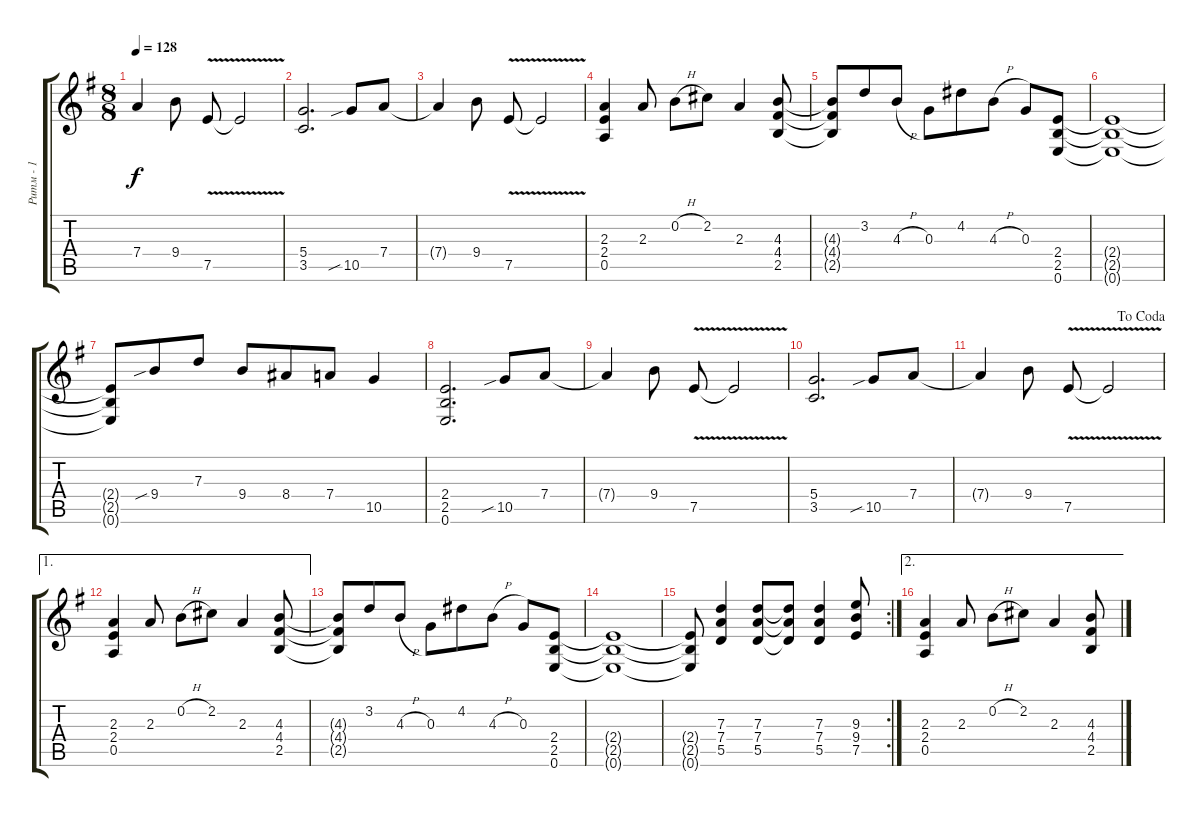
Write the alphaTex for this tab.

\track ("Ритм - 1" "Ритм - 1") {instrument distortionguitar}
\staff {score tabs}
\tuning (E4 B3 G3 D3 A2 E2) {hide}
\ts (8 8)
\tempo 128
\clef g2
\ks g
7.4{t}.4{dy f} 9.4.8 7.5{v}.8 7.5{v t}.2 |
(5.4 3.5).2{d} 10.5{sib}.8 7.4.8 |
7.4{t}.4 9.4.8 7.5{v}.8 7.5{v t}.2 |
(2.3 2.4 0.5).4 2.3.8 0.2{h}.8 2.2.8 2.3.4 (4.3 4.4 2.5).8 |
(4.3{t} 4.4{t} 2.5{t}).8 3.2.8 4.3{h}.8 0.3.8 4.2.8 4.3{h}.8 0.3.8 (2.4 2.5 0.6).8 |
(2.4{t} 2.5{t} 0.6{t}).1 |
(2.4{t} 2.5{t} 0.6{t}).8 9.4{sib}.8 7.3.8 9.4.8 8.4.8 7.4.8 10.5.4 |
(2.4 2.5 0.6).2{d} 10.5{sib}.8 7.4.8 |
7.4{t}.4 9.4.8 7.5{v}.8 7.5{v t}.2 |
(5.4 3.5).2{d} 10.5{sib}.8 7.4.8 |
\jump dacoda
7.4{t}.4 9.4.8 7.5{v}.8 7.5{v t}.2 |
\ae 1
(2.3 2.4 0.5).4 2.3.8 0.2{h}.8 2.2.8 2.3.4 (4.3 4.4 2.5).8 |
(4.3{t} 4.4{t} 2.5{t}).8 3.2.8 4.3{h}.8 0.3.8 4.2.8 4.3{h}.8 0.3.8 (2.4 2.5 0.6).8 |
(2.4{t} 2.5{t} 0.6{t}).1 |
\rc 2
(2.4{t} 2.5{t} 0.6{t}).8 (7.3 7.4 5.5).4 (7.3 7.4 5.5).8 (7.3{t} 7.4{t} 5.5{t}).8 (7.3 7.4 5.5).4 (9.3 9.4 7.5).8 |
\ae 2
(2.3 2.4 0.5).4 2.3.8 0.2{h}.8 2.2.8 2.3.4 (4.3 4.4 2.5).8
